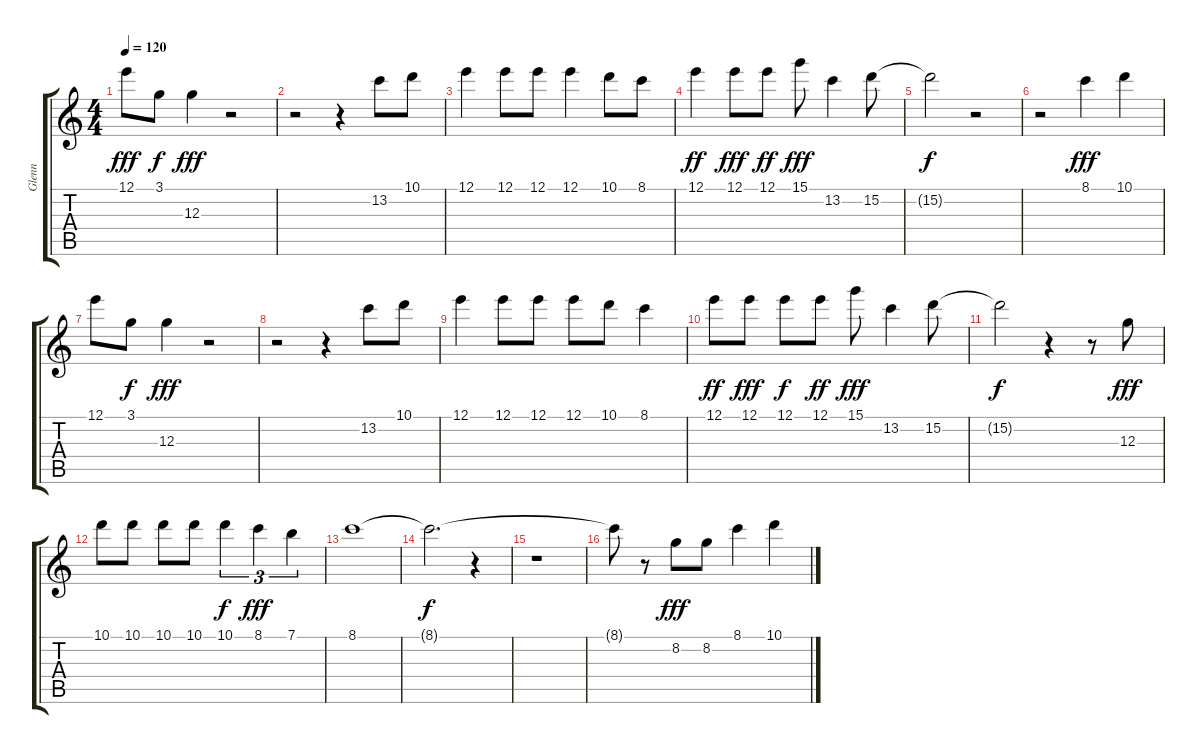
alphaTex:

\track ("Glenn" "Glenn") {instrument acousticguitarsteel}
\staff {score tabs}
\tuning (E4 B3 G3 D3 A2 E2) {hide}
\ts (4 4)
\tempo 120
\clef g2
\ks c
12.1.8{dy fff} 3.1.8{dy f} 12.3.4{dy fff} r.2 |
r.2 r.4 13.2.8 10.1.8 |
12.1.4 12.1.8 12.1.8 12.1.4 10.1.8 8.1.8 |
12.1.4{dy ff} 12.1.8{dy fff} 12.1.8{dy ff} 15.1.8{dy fff} 13.2.4 15.2.8 |
15.2{t}.2{dy f} r.2 |
r.2 8.1.4{dy fff} 10.1.4 |
12.1.8 3.1.8{dy f} 12.3.4{dy fff} r.2 |
r.2 r.4 13.2.8 10.1.8 |
12.1.4 12.1.8 12.1.8 12.1.8 10.1.8 8.1.4 |
12.1.8{dy ff} 12.1.8{dy fff} 12.1.8{dy f} 12.1.8{dy ff} 15.1.8{dy fff} 13.2.4 15.2.8 |
15.2{t}.2{dy f} r.4 r.8 12.3.8{dy fff} |
10.1.8 10.1.8 10.1.8 10.1.8 10.1.4{tu (3 2) dy f} 8.1.4{tu (3 2) dy fff} 7.1.4{tu (3 2)} |
8.1.1 |
8.1{t}.2{d dy f} r.4 |
r.1 |
8.1{t}.8 r.8 8.2.8{dy fff} 8.2.8 8.1.4 10.1.4
